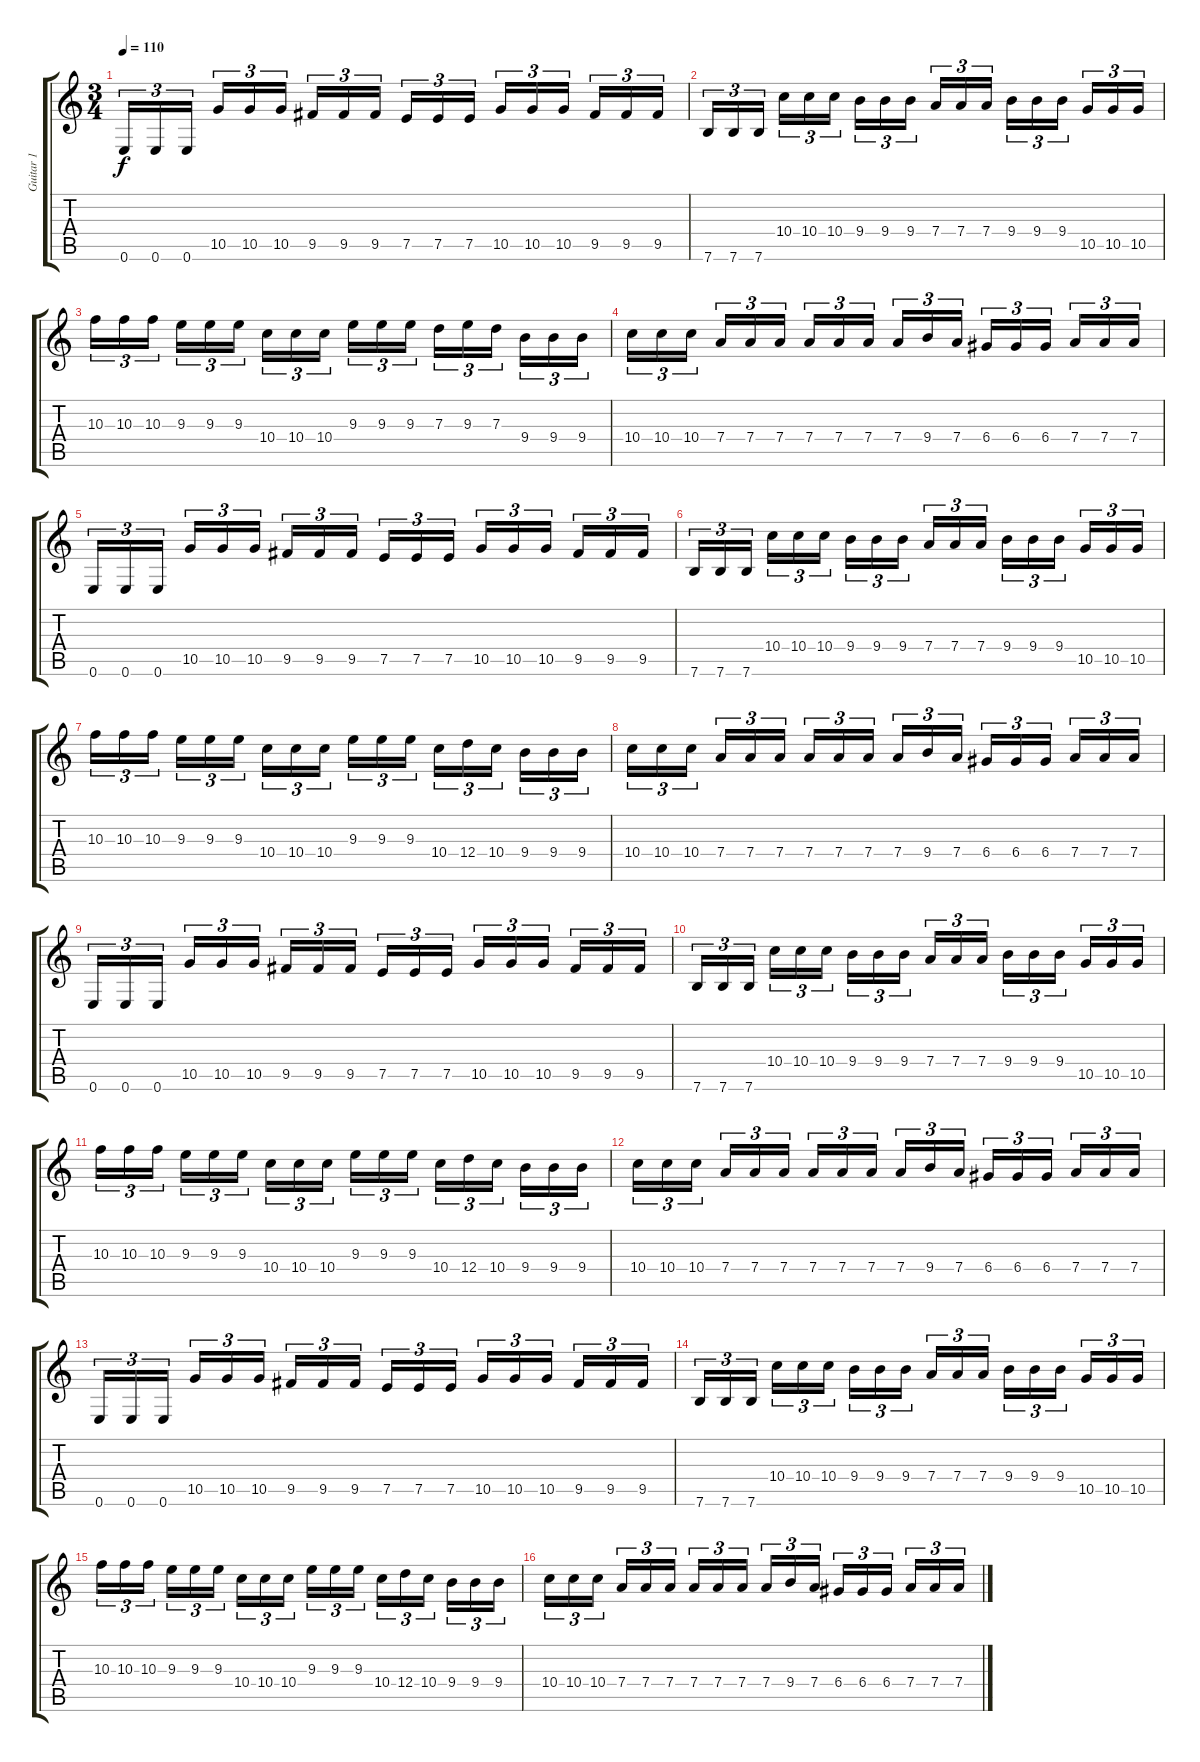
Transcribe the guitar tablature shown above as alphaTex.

\track ("Guitar 1" "Guitar 1") {instrument distortionguitar}
\staff {score tabs}
\tuning (E4 B3 G3 D3 A2 E2) {hide}
\ts (3 4)
\tempo 110
\clef g2
\ks c
0.6.16{tu (3 2) dy f volume 11 instrument distortionguitar} 0.6.16{tu (3 2)} 0.6.16{tu (3 2)} 10.5.16{tu (3 2)} 10.5.16{tu (3 2)} 10.5.16{tu (3 2)} 9.5.16{tu (3 2)} 9.5.16{tu (3 2)} 9.5.16{tu (3 2)} 7.5.16{tu (3 2)} 7.5.16{tu (3 2)} 7.5.16{tu (3 2)} 10.5.16{tu (3 2)} 10.5.16{tu (3 2)} 10.5.16{tu (3 2)} 9.5.16{tu (3 2)} 9.5.16{tu (3 2)} 9.5.16{tu (3 2)} |
7.6.16{tu (3 2)} 7.6.16{tu (3 2)} 7.6.16{tu (3 2)} 10.4.16{tu (3 2)} 10.4.16{tu (3 2)} 10.4.16{tu (3 2)} 9.4.16{tu (3 2)} 9.4.16{tu (3 2)} 9.4.16{tu (3 2)} 7.4.16{tu (3 2)} 7.4.16{tu (3 2)} 7.4.16{tu (3 2)} 9.4.16{tu (3 2)} 9.4.16{tu (3 2)} 9.4.16{tu (3 2)} 10.5.16{tu (3 2)} 10.5.16{tu (3 2)} 10.5.16{tu (3 2)} |
10.3.16{tu (3 2)} 10.3.16{tu (3 2)} 10.3.16{tu (3 2)} 9.3.16{tu (3 2)} 9.3.16{tu (3 2)} 9.3.16{tu (3 2)} 10.4.16{tu (3 2)} 10.4.16{tu (3 2)} 10.4.16{tu (3 2)} 9.3.16{tu (3 2)} 9.3.16{tu (3 2)} 9.3.16{tu (3 2)} 7.3.16{tu (3 2)} 9.3.16{tu (3 2)} 7.3.16{tu (3 2)} 9.4.16{tu (3 2)} 9.4.16{tu (3 2)} 9.4.16{tu (3 2)} |
10.4.16{tu (3 2)} 10.4.16{tu (3 2)} 10.4.16{tu (3 2)} 7.4.16{tu (3 2)} 7.4.16{tu (3 2)} 7.4.16{tu (3 2)} 7.4.16{tu (3 2)} 7.4.16{tu (3 2)} 7.4.16{tu (3 2)} 7.4.16{tu (3 2)} 9.4.16{tu (3 2)} 7.4.16{tu (3 2)} 6.4.16{tu (3 2)} 6.4.16{tu (3 2)} 6.4.16{tu (3 2)} 7.4.16{tu (3 2)} 7.4.16{tu (3 2)} 7.4.16{tu (3 2)} |
0.6.16{tu (3 2)} 0.6.16{tu (3 2)} 0.6.16{tu (3 2)} 10.5.16{tu (3 2)} 10.5.16{tu (3 2)} 10.5.16{tu (3 2)} 9.5.16{tu (3 2)} 9.5.16{tu (3 2)} 9.5.16{tu (3 2)} 7.5.16{tu (3 2)} 7.5.16{tu (3 2)} 7.5.16{tu (3 2)} 10.5.16{tu (3 2)} 10.5.16{tu (3 2)} 10.5.16{tu (3 2)} 9.5.16{tu (3 2)} 9.5.16{tu (3 2)} 9.5.16{tu (3 2)} |
7.6.16{tu (3 2)} 7.6.16{tu (3 2)} 7.6.16{tu (3 2)} 10.4.16{tu (3 2)} 10.4.16{tu (3 2)} 10.4.16{tu (3 2)} 9.4.16{tu (3 2)} 9.4.16{tu (3 2)} 9.4.16{tu (3 2)} 7.4.16{tu (3 2)} 7.4.16{tu (3 2)} 7.4.16{tu (3 2)} 9.4.16{tu (3 2)} 9.4.16{tu (3 2)} 9.4.16{tu (3 2)} 10.5.16{tu (3 2)} 10.5.16{tu (3 2)} 10.5.16{tu (3 2)} |
10.3.16{tu (3 2)} 10.3.16{tu (3 2)} 10.3.16{tu (3 2)} 9.3.16{tu (3 2)} 9.3.16{tu (3 2)} 9.3.16{tu (3 2)} 10.4.16{tu (3 2)} 10.4.16{tu (3 2)} 10.4.16{tu (3 2)} 9.3.16{tu (3 2)} 9.3.16{tu (3 2)} 9.3.16{tu (3 2)} 10.4.16{tu (3 2)} 12.4.16{tu (3 2)} 10.4.16{tu (3 2)} 9.4.16{tu (3 2)} 9.4.16{tu (3 2)} 9.4.16{tu (3 2)} |
10.4.16{tu (3 2)} 10.4.16{tu (3 2)} 10.4.16{tu (3 2)} 7.4.16{tu (3 2)} 7.4.16{tu (3 2)} 7.4.16{tu (3 2)} 7.4.16{tu (3 2)} 7.4.16{tu (3 2)} 7.4.16{tu (3 2)} 7.4.16{tu (3 2)} 9.4.16{tu (3 2)} 7.4.16{tu (3 2)} 6.4.16{tu (3 2)} 6.4.16{tu (3 2)} 6.4.16{tu (3 2)} 7.4.16{tu (3 2)} 7.4.16{tu (3 2)} 7.4.16{tu (3 2)} |
0.6.16{tu (3 2)} 0.6.16{tu (3 2)} 0.6.16{tu (3 2)} 10.5.16{tu (3 2)} 10.5.16{tu (3 2)} 10.5.16{tu (3 2)} 9.5.16{tu (3 2)} 9.5.16{tu (3 2)} 9.5.16{tu (3 2)} 7.5.16{tu (3 2)} 7.5.16{tu (3 2)} 7.5.16{tu (3 2)} 10.5.16{tu (3 2)} 10.5.16{tu (3 2)} 10.5.16{tu (3 2)} 9.5.16{tu (3 2)} 9.5.16{tu (3 2)} 9.5.16{tu (3 2)} |
7.6.16{tu (3 2)} 7.6.16{tu (3 2)} 7.6.16{tu (3 2)} 10.4.16{tu (3 2)} 10.4.16{tu (3 2)} 10.4.16{tu (3 2)} 9.4.16{tu (3 2)} 9.4.16{tu (3 2)} 9.4.16{tu (3 2)} 7.4.16{tu (3 2)} 7.4.16{tu (3 2)} 7.4.16{tu (3 2)} 9.4.16{tu (3 2)} 9.4.16{tu (3 2)} 9.4.16{tu (3 2)} 10.5.16{tu (3 2)} 10.5.16{tu (3 2)} 10.5.16{tu (3 2)} |
10.3.16{tu (3 2)} 10.3.16{tu (3 2)} 10.3.16{tu (3 2)} 9.3.16{tu (3 2)} 9.3.16{tu (3 2)} 9.3.16{tu (3 2)} 10.4.16{tu (3 2)} 10.4.16{tu (3 2)} 10.4.16{tu (3 2)} 9.3.16{tu (3 2)} 9.3.16{tu (3 2)} 9.3.16{tu (3 2)} 10.4.16{tu (3 2)} 12.4.16{tu (3 2)} 10.4.16{tu (3 2)} 9.4.16{tu (3 2)} 9.4.16{tu (3 2)} 9.4.16{tu (3 2)} |
10.4.16{tu (3 2)} 10.4.16{tu (3 2)} 10.4.16{tu (3 2)} 7.4.16{tu (3 2)} 7.4.16{tu (3 2)} 7.4.16{tu (3 2)} 7.4.16{tu (3 2)} 7.4.16{tu (3 2)} 7.4.16{tu (3 2)} 7.4.16{tu (3 2)} 9.4.16{tu (3 2)} 7.4.16{tu (3 2)} 6.4.16{tu (3 2)} 6.4.16{tu (3 2)} 6.4.16{tu (3 2)} 7.4.16{tu (3 2)} 7.4.16{tu (3 2)} 7.4.16{tu (3 2)} |
0.6.16{tu (3 2)} 0.6.16{tu (3 2)} 0.6.16{tu (3 2)} 10.5.16{tu (3 2)} 10.5.16{tu (3 2)} 10.5.16{tu (3 2)} 9.5.16{tu (3 2)} 9.5.16{tu (3 2)} 9.5.16{tu (3 2)} 7.5.16{tu (3 2)} 7.5.16{tu (3 2)} 7.5.16{tu (3 2)} 10.5.16{tu (3 2)} 10.5.16{tu (3 2)} 10.5.16{tu (3 2)} 9.5.16{tu (3 2)} 9.5.16{tu (3 2)} 9.5.16{tu (3 2)} |
7.6.16{tu (3 2)} 7.6.16{tu (3 2)} 7.6.16{tu (3 2)} 10.4.16{tu (3 2)} 10.4.16{tu (3 2)} 10.4.16{tu (3 2)} 9.4.16{tu (3 2)} 9.4.16{tu (3 2)} 9.4.16{tu (3 2)} 7.4.16{tu (3 2)} 7.4.16{tu (3 2)} 7.4.16{tu (3 2)} 9.4.16{tu (3 2)} 9.4.16{tu (3 2)} 9.4.16{tu (3 2)} 10.5.16{tu (3 2)} 10.5.16{tu (3 2)} 10.5.16{tu (3 2)} |
10.3.16{tu (3 2)} 10.3.16{tu (3 2)} 10.3.16{tu (3 2)} 9.3.16{tu (3 2)} 9.3.16{tu (3 2)} 9.3.16{tu (3 2)} 10.4.16{tu (3 2)} 10.4.16{tu (3 2)} 10.4.16{tu (3 2)} 9.3.16{tu (3 2)} 9.3.16{tu (3 2)} 9.3.16{tu (3 2)} 10.4.16{tu (3 2)} 12.4.16{tu (3 2)} 10.4.16{tu (3 2)} 9.4.16{tu (3 2)} 9.4.16{tu (3 2)} 9.4.16{tu (3 2)} |
10.4.16{tu (3 2)} 10.4.16{tu (3 2)} 10.4.16{tu (3 2)} 7.4.16{tu (3 2)} 7.4.16{tu (3 2)} 7.4.16{tu (3 2)} 7.4.16{tu (3 2)} 7.4.16{tu (3 2)} 7.4.16{tu (3 2)} 7.4.16{tu (3 2)} 9.4.16{tu (3 2)} 7.4.16{tu (3 2)} 6.4.16{tu (3 2)} 6.4.16{tu (3 2)} 6.4.16{tu (3 2)} 7.4.16{tu (3 2)} 7.4.16{tu (3 2)} 7.4.16{tu (3 2)}
